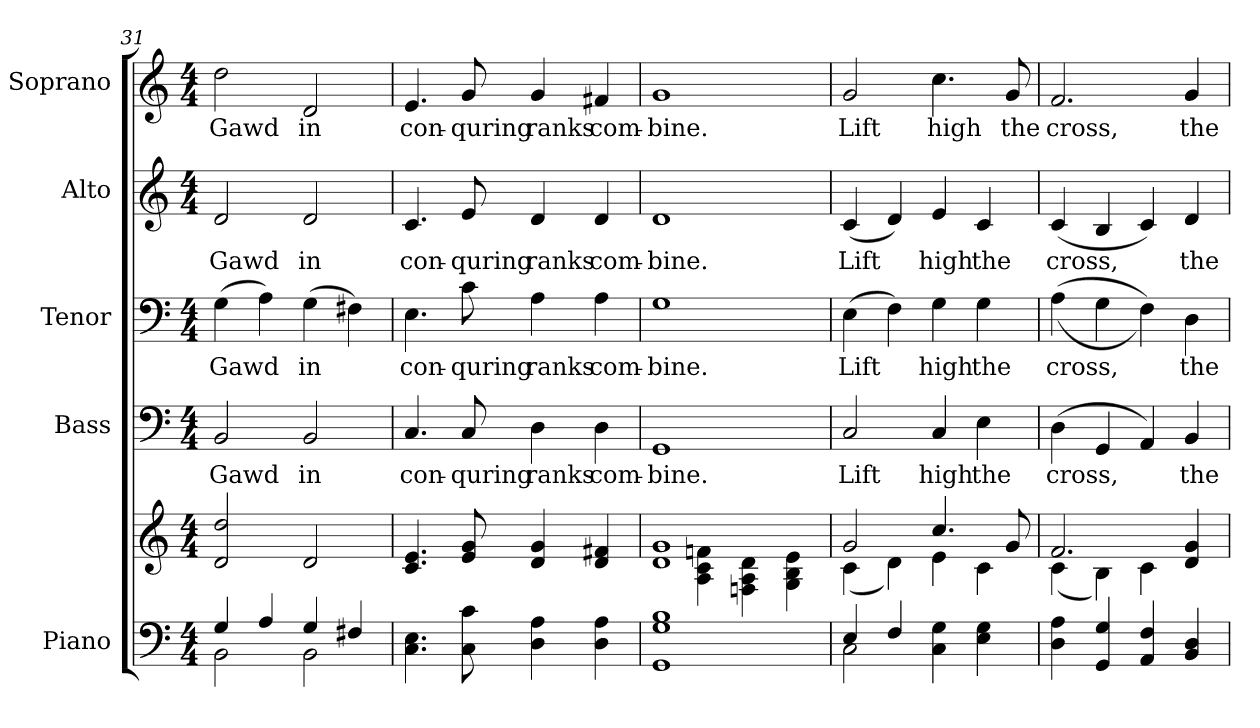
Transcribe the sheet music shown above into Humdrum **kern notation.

**kern	**kern	**kern	**text	**kern	**text	**kern	**text	**kern	**text
*part5	*part5	*part4	*part4	*part3	*part3	*part2	*part2	*part1	*part1
*staff6	*staff5	*staff4	*staff4	*staff3	*staff3	*staff2	*staff2	*staff1	*staff1
*I"Piano	*	*I"Bass	*	*I"Tenor	*	*I"Alto	*	*I"Soprano	*
*I'Pno.	*	*I'B.	*	*I'T.	*	*I'A.	*	*I'S.	*
!!LO:PB:g=z
*clefF4	*clefG2	*clefF4	*	*clefF4	*	*clefG2	*	*clefG2	*
*k[]	*k[]	*k[]	*	*k[]	*	*k[]	*	*k[]	*
*C:	*C:	*C:	*	*C:	*	*C:	*	*C:	*
*M4/4	*M4/4	*M4/4	*	*M4/4	*	*M4/4	*	*M4/4	*
=31	=31	=31	=31	=31	=31	=31	=31	=31	=31
*^	*	*	*	*	*	*	*	*	*
!	!	!	!	!LO:LY:b:color=#000000	!	!	!	!	!	!
!	!	!	!	!	!	!LO:LY:b:color=#000000	!	!	!	!
!	!	!	!	!	!	!	!	!LO:LY:b:color=#000000	!	!
!	!	!	!	!	!	!	!	!	!	!LO:LY:b:color=#000000
4Gi/	2BBi\	2di/ 2ddi	2BBi/	Gawd	(4Gi\	Gawd	2di/	Gawd	2ddi\	Gawd
4Ai/	.	.	.	.	4Ai\)	.	.	.	.	.
!	!	!	!	!LO:LY:b:color=#000000	!	!	!	!	!	!
!	!	!	!	!	!	!LO:LY:b:color=#000000	!	!	!	!
!	!	!	!	!	!	!	!	!LO:LY:b:color=#000000	!	!
!	!	!	!	!	!	!	!	!	!	!LO:LY:b:color=#000000
4Gi/	2BBi\	2di/	2BBi/	in	(4Gi\	in	2di/	in	2di/	in
4F#Xi/	.	.	.	.	4F#Xi\)	.	.	.	.	.
*v	*v	*	*	*	*	*	*	*	*	*
=32	=32	=32	=32	=32	=32	=32	=32	=32	=32
!	!	!	!LO:LY:b:color=#000000	!	!	!	!	!	!
!	!	!	!	!	!LO:LY:b:color=#000000	!	!	!	!
!	!	!	!	!	!	!	!LO:LY:b:color=#000000	!	!
!	!	!	!	!	!	!	!	!	!LO:LY:b:color=#000000
4.Ci\ 4.Ei	4.ci/ 4.ei	4.Ci/	con-	4.Ei\	con-	4.ci/	con-	4.ei/	con-
!	!	!	!LO:LY:b:color=#000000	!	!	!	!	!	!
!	!	!	!	!	!LO:LY:b:color=#000000	!	!	!	!
!	!	!	!	!	!	!	!LO:LY:b:color=#000000	!	!
!	!	!	!	!	!	!	!	!	!LO:LY:b:color=#000000
8Ci\ 8ci	8ei/ 8gi	8Ci/	-quring	8ci\	-quring	8ei/	-quring	8gi/	-quring
!	!	!	!LO:LY:b:color=#000000	!	!	!	!	!	!
!	!	!	!	!	!LO:LY:b:color=#000000	!	!	!	!
!	!	!	!	!	!	!	!LO:LY:b:color=#000000	!	!
!	!	!	!	!	!	!	!	!	!LO:LY:b:color=#000000
4Di\ 4Ai	4di/ 4gi	4Di\	ranks	4Ai\	ranks	4di/	ranks	4gi/	ranks
!	!	!	!LO:LY:b:color=#000000	!	!	!	!	!	!
!	!	!	!	!	!LO:LY:b:color=#000000	!	!	!	!
!	!	!	!	!	!	!	!LO:LY:b:color=#000000	!	!
!	!	!	!	!	!	!	!	!	!LO:LY:b:color=#000000
4Di\ 4Ai	4di/ 4f#Xi	4Di\	com-	4Ai\	com-	4di/	com-	4f#Xi/	com-
=33	=33	=33	=33	=33	=33	=33	=33	=33	=33
*	*^	*	*	*	*	*	*	*	*
!	!	!	!	!LO:LY:b:color=#000000	!	!	!	!	!	!
!	!	!	!	!	!	!LO:LY:b:color=#000000	!	!	!	!
!	!	!	!	!	!	!	!	!LO:LY:b:color=#000000	!	!
!	!	!	!	!	!	!	!	!	!	!LO:LY:b:color=#000000
1GGi 1Gi 1Bi	1di 1gi	4ryy	1GGi	-bine.	1Gi	-bine.	1di	-bine.	1gi	-bine.
.	.	4Ai\ 4ci 4fni	.	.	.	.	.	.	.	.
.	.	4Fni\ 4Ai 4di	.	.	.	.	.	.	.	.
.	.	4Gi\ 4Bi 4ei	.	.	.	.	.	.	.	.
!!LO:PB:g=z
=34	=34	=34	=34	=34	=34	=34	=34	=34	=34	=34
*^	*	*	*	*	*	*	*	*	*	*
!	!	!	!	!	!LO:LY:b:color=#000000	!	!	!	!	!	!
!	!	!	!	!	!	!	!LO:LY:b:color=#000000	!	!	!	!
!	!	!	!	!	!	!	!	!	!LO:LY:b:color=#000000	!	!
!	!	!	!	!	!	!	!	!	!	!	!LO:LY:b:color=#000000
4Ei/	2Ci\	2gi/	(4ci\	2Ci/	Lift	(4Ei\	Lift	(4ci/	Lift	2gi/	Lift
4Fi/	.	.	4di\)	.	.	4Fi\)	.	4di/)	.	.	.
!	!	!	!	!	!LO:LY:b:color=#000000	!	!	!	!	!	!
!	!	!	!	!	!	!	!LO:LY:b:color=#000000	!	!	!	!
!	!	!	!	!	!	!	!	!	!LO:LY:b:color=#000000	!	!
!	!	!	!	!	!	!	!	!	!	!	!LO:LY:b:color=#000000
4Ci\ 4Gi	2ryy	4.cci/	4ei\	4Ci/	high	4Gi\	high	4ei/	high	4.cci\	high
!	!	!	!	!	!LO:LY:b:color=#000000	!	!	!	!	!	!
!	!	!	!	!	!	!	!LO:LY:b:color=#000000	!	!	!	!
!	!	!	!	!	!	!	!	!	!LO:LY:b:color=#000000	!	!
4Ei\ 4Gi	.	.	4ci\	4Ei\	the	4Gi\	the	4ci/	the	.	.
!	!	!	!	!	!	!	!	!	!	!	!LO:LY:b:color=#000000
.	.	8gi/	.	.	.	.	.	.	.	8gi/	the
*v	*v	*	*	*	*	*	*	*	*	*	*
=35	=35	=35	=35	=35	=35	=35	=35	=35	=35	=35
!	!	!	!	!LO:LY:b:color=#000000	!	!	!	!	!	!
!	!	!	!	!	!	!LO:LY:b:color=#000000	!	!	!	!
!	!	!	!	!	!	!	!	!LO:LY:b:color=#000000	!	!
!	!	!	!	!	!	!	!	!	!	!LO:LY:b:color=#000000
4Di\ 4Ai	2.fi/	(4ci\	(4Di\	cross,	((4Ai\	cross,	(4ci/	cross,	2.fi/	cross,
4GGi/ 4Gi	.	4Bi\)	4GGi/	.	4Gi\	.	4Bi/	.	.	.
4AAi/ 4Fi	.	4ci\	4AAi/)	.	4Fi\))	.	4ci/)	.	.	.
!	!	!	!	!LO:LY:b:color=#000000	!	!	!	!	!	!
!	!	!	!	!	!	!LO:LY:b:color=#000000	!	!	!	!
!	!	!	!	!	!	!	!	!LO:LY:b:color=#000000	!	!
!	!	!	!	!	!	!	!	!	!	!LO:LY:b:color=#000000
4BBi/ 4Di	4di/ 4gi	4ryy	4BBi/	the	4Di\	the	4di/	the	4gi/	the
*	*v	*v	*	*	*	*	*	*	*	*
=	=	=	=	=	=	=	=	=	=
*-	*-	*-	*-	*-	*-	*-	*-	*-	*-
